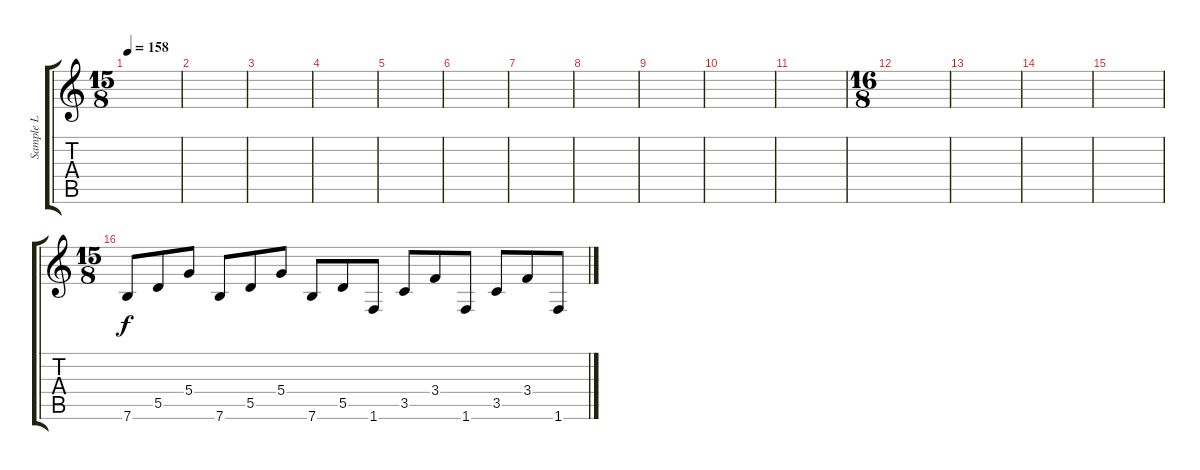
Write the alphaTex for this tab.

\track ("Sample L" "Sample L") {instrument guitarharmonics}
\staff {score tabs}
\tuning (E4 B3 G3 D3 A2 E2) {hide}
\ts (15 8)
\tempo 158
\clef g2
\ks c
|
|
|
|
|
|
|
|
|
|
|
\ts (16 8)
|
|
|
|
\ts (15 8)
7.6.8 5.5.8 5.4.8 7.6.8 5.5.8 5.4.8 7.6.8 5.5.8 1.6.8 3.5.8 3.4.8 1.6.8 3.5.8 3.4.8 1.6.8
